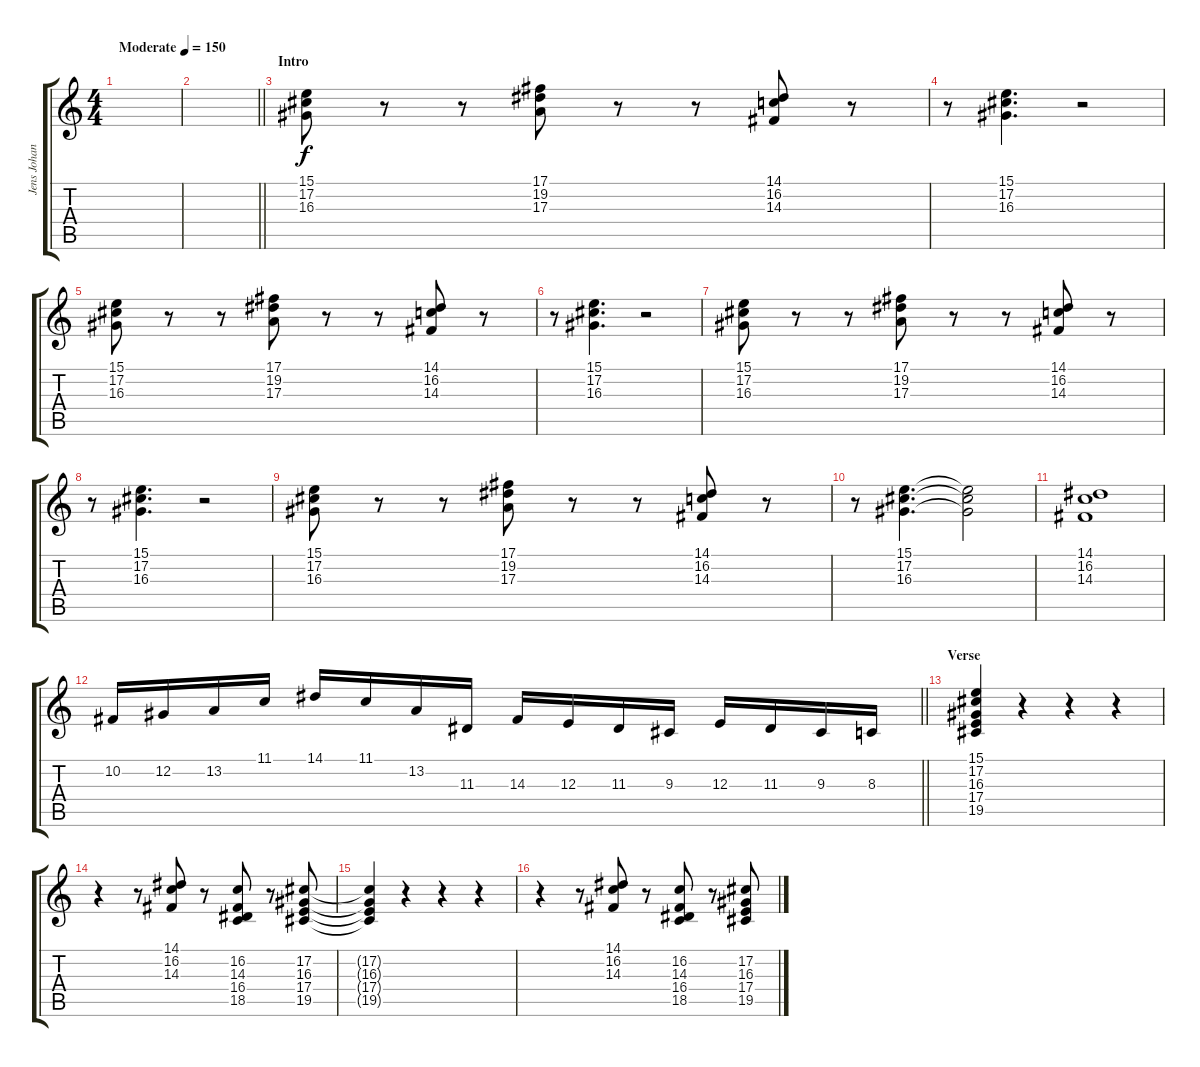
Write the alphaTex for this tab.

\track ("Jens Johansson" "Jens Johan") {instrument stringensemble1}
\staff {score tabs}
\tuning (Db4 Ab3 E3 B2 Gb2 Db2) {hide}
\ts (4 4)
\tempo (150 "Moderate")
\clef g2
\ks c
|
\barLineRight lightlight
|
\section ("" "Intro")
(15.1 17.2 16.3).8 r.8 r.8 (17.1 19.2 17.3).8 r.8 r.8 (14.1 16.2 14.3).8 r.8 |
r.8 (15.1 17.2 16.3).4{d} r.2 |
(15.1 17.2 16.3).8 r.8 r.8 (17.1 19.2 17.3).8 r.8 r.8 (14.1 16.2 14.3).8 r.8 |
r.8 (15.1 17.2 16.3).4{d} r.2 |
(15.1 17.2 16.3).8 r.8 r.8 (17.1 19.2 17.3).8 r.8 r.8 (14.1 16.2 14.3).8 r.8 |
r.8 (15.1 17.2 16.3).4{d} r.2 |
(15.1 17.2 16.3).8 r.8 r.8 (17.1 19.2 17.3).8 r.8 r.8 (14.1 16.2 14.3).8 r.8 |
r.8 (15.1 17.2 16.3).4{d} (15.1{t} 17.2{t} 16.3{t}).2 |
(14.1 16.2 14.3).1 |
\barLineRight lightlight
10.2.16 12.2.16 13.2.16 11.1.16 14.1.16 11.1.16 13.2.16 11.3.16 14.3.16 12.3.16 11.3.16 9.3.16 12.3.16 11.3.16 9.3.16 8.3.16 |
\section ("" "Verse")
(15.1 17.2 16.3 17.4 19.5).4 r.4 r.4 r.4 |
r.4 r.8 (14.1 16.2 14.3).8 r.8 (16.2 14.3 16.4 18.5).8 r.8 (17.2 16.3 17.4 19.5).8 |
(17.2{t} 16.3{t} 17.4{t} 19.5{t}).4 r.4 r.4 r.4 |
r.4 r.8 (14.1 16.2 14.3).8 r.8 (16.2 14.3 16.4 18.5).8 r.8 (17.2 16.3 17.4 19.5).8
